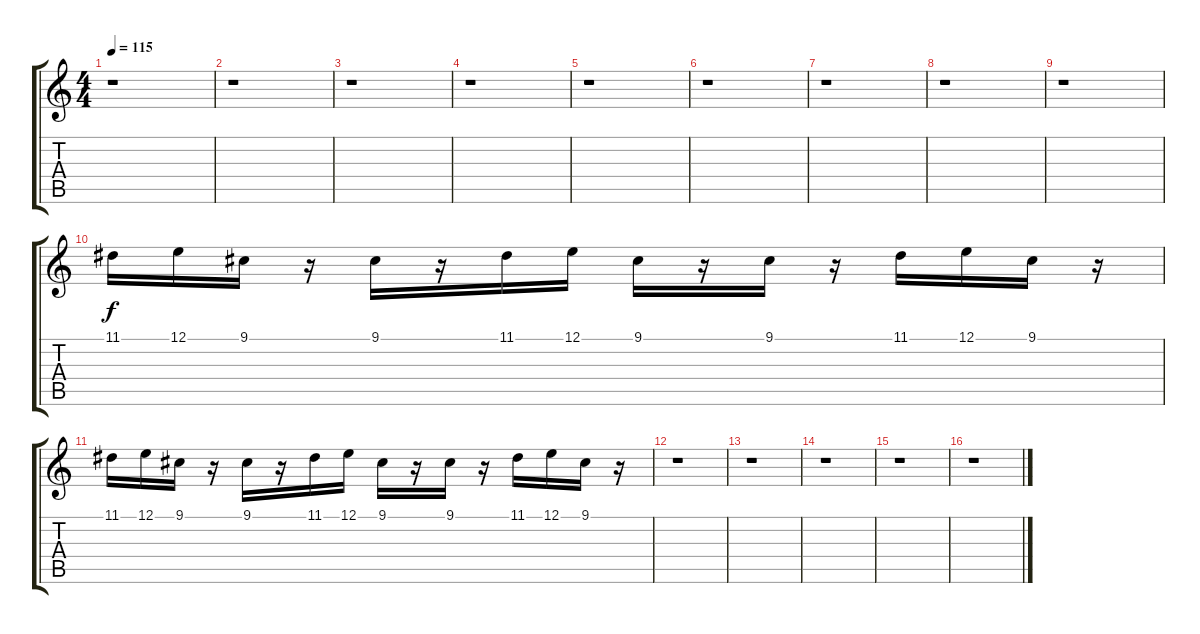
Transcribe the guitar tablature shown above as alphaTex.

\track "" {instrument churchorgan}
\staff {score tabs}
\tuning (E4 B3 G3 D3 A2 E2) {hide}
\ts (4 4)
\tempo 115
\clef g2
\ks c
r.1{dy f} |
r.1 |
r.1 |
r.1 |
r.1 |
r.1 |
r.1 |
r.1 |
r.1 |
11.1.16 12.1.16 9.1.16 r.16 9.1.16 r.16 11.1.16 12.1.16 9.1.16 r.16 9.1.16 r.16 11.1.16 12.1.16 9.1.16 r.16 |
11.1.16 12.1.16 9.1.16 r.16 9.1.16 r.16 11.1.16 12.1.16 9.1.16 r.16 9.1.16 r.16 11.1.16 12.1.16 9.1.16 r.16 |
r.1 |
r.1 |
r.1 |
r.1 |
r.1
